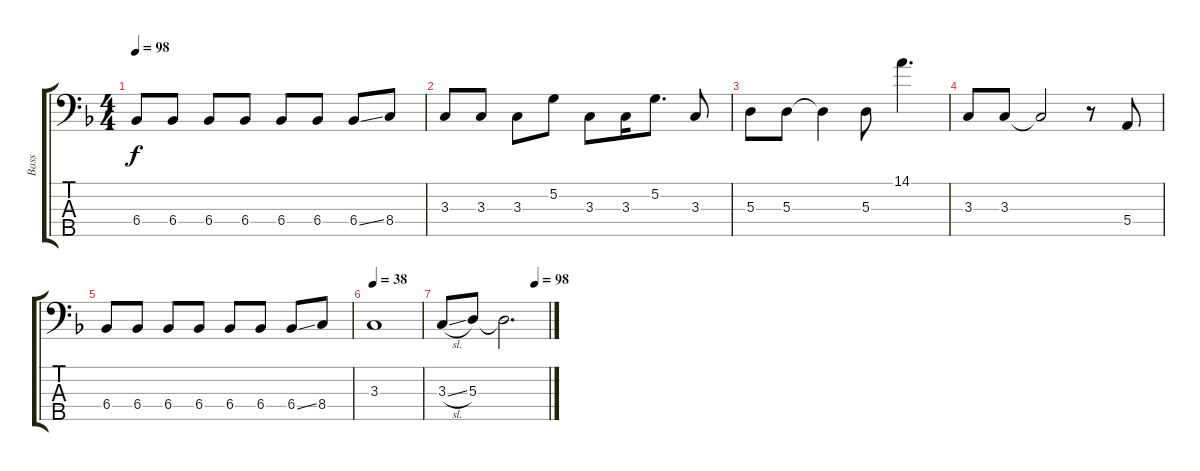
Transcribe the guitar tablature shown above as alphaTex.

\track ("Bass" "Bass") {instrument electricbassfinger}
\staff {score tabs}
\tuning (G2 D2 A1 E1 B0) {hide}
\ts (4 4)
\tempo 98
\clef f4
\ks f
6.4.8{dy f} 6.4.8 6.4.8 6.4.8 6.4.8 6.4.8 6.4{ss}.8 8.4.8 |
3.3.8 3.3.8 3.3.8 5.2.8 3.3.8 3.3.16 5.2.8{d} 3.3.8 |
5.3.8 5.3.8 5.3{t}.4 5.3.8 14.1.4{d} |
3.3.8 3.3.8 3.3{t}.2 r.8 5.4.8 |
6.4.8 6.4.8 6.4.8 6.4.8 6.4.8 6.4.8 6.4{ss}.8 8.4.8 |
\tempo 38
3.3.1 |
\tempo (98 0.875)
3.3{sl}.8 5.3.8 5.3{t}.2{d}
